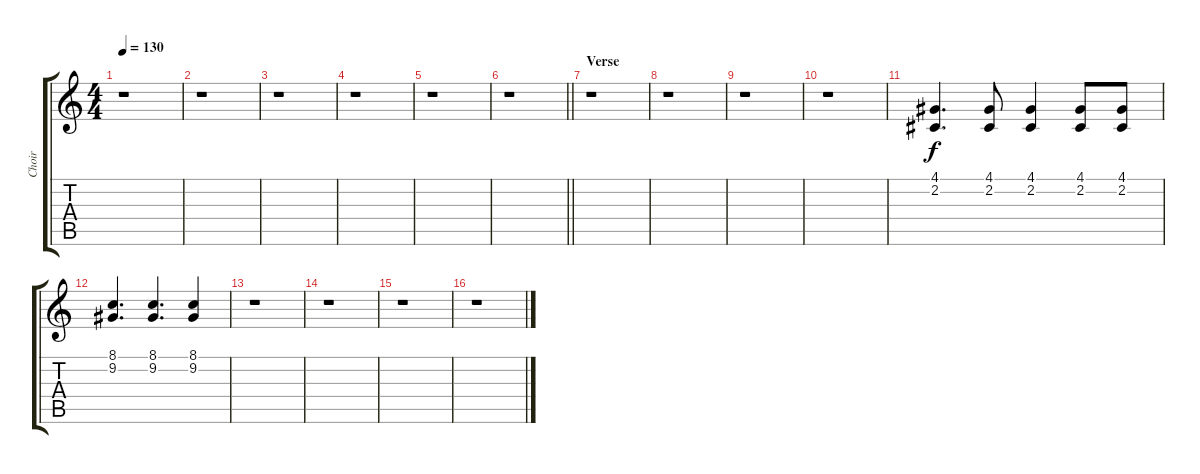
\track ("Choir " "Choir ") {instrument choiraahs}
\staff {score tabs}
\tuning (E4 B3 G3 D3 A2 E2) {hide}
\ts (4 4)
\tempo 130
\clef g2
\ks c
r.1{dy f} |
r.1 |
r.1 |
r.1 |
r.1 |
\barLineRight lightlight
r.1 |
\section ("" "Verse ")
r.1 |
r.1 |
r.1 |
r.1 |
(4.1 2.2).4{d} (4.1 2.2).8 (4.1 2.2).4 (4.1 2.2).8 (4.1 2.2).8 |
(8.1 9.2).4{d} (8.1 9.2).4{d} (8.1 9.2).4 |
r.1 |
r.1 |
r.1 |
r.1
